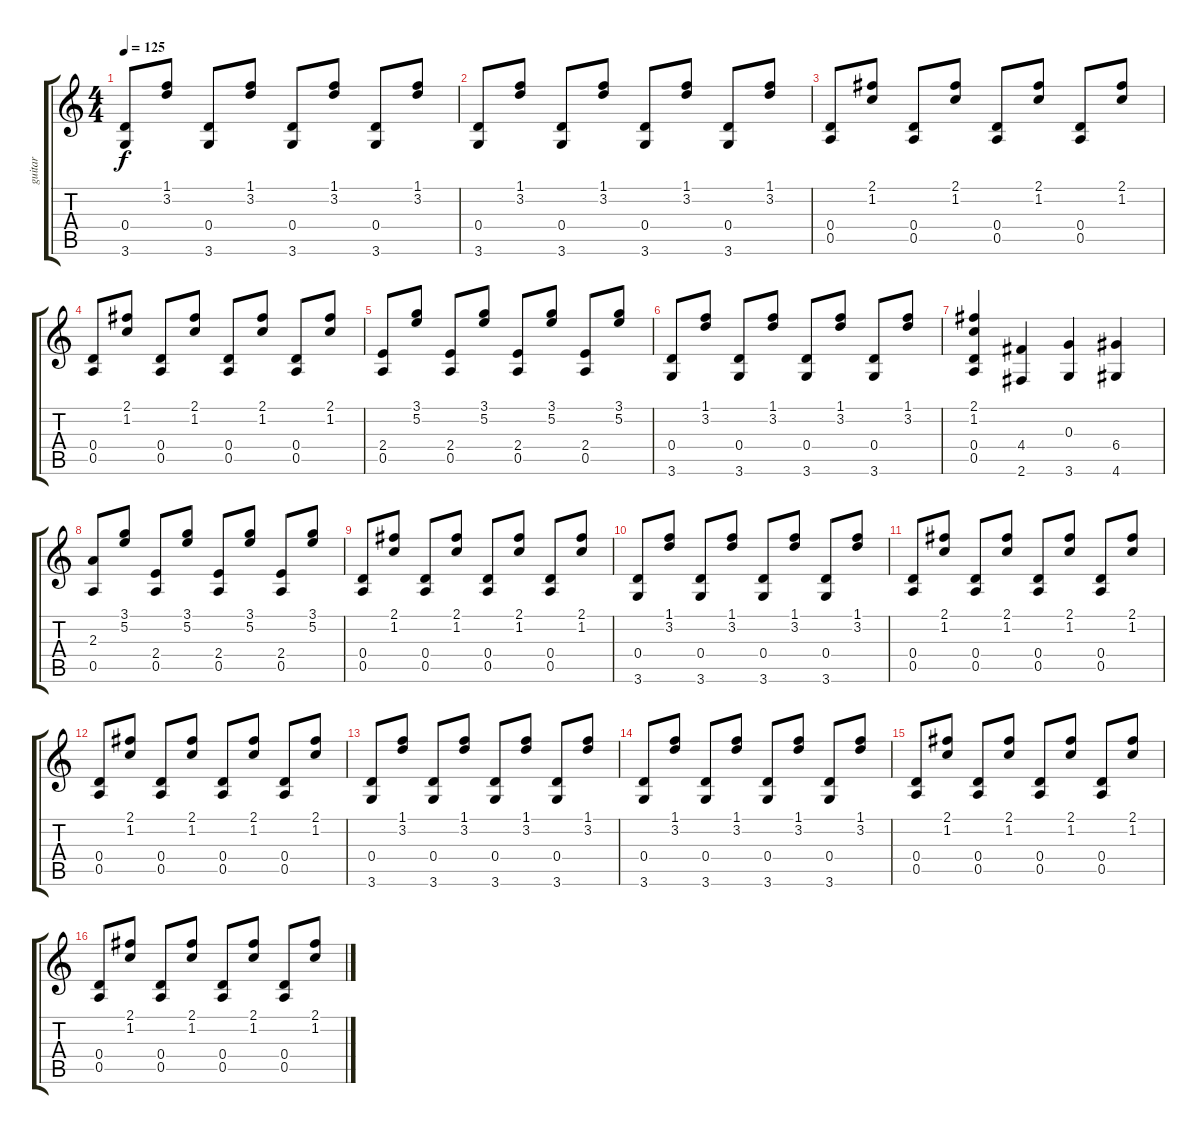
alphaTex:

\track ("guitar" "guitar") {instrument acousticguitarsteel}
\staff {score tabs}
\tuning (E4 B3 G3 D3 A2 E2) {hide}
\ts (4 4)
\tempo 125
\clef g2
\ks c
(0.4 3.6).8{dy f} (1.1 3.2).8 (0.4 3.6).8 (1.1 3.2).8 (0.4 3.6).8 (1.1 3.2).8 (0.4 3.6).8 (1.1 3.2).8 |
(0.4 3.6).8 (1.1 3.2).8 (0.4 3.6).8 (1.1 3.2).8 (0.4 3.6).8 (1.1 3.2).8 (0.4 3.6).8 (1.1 3.2).8 |
(0.4 0.5).8 (2.1 1.2).8 (0.4 0.5).8 (2.1 1.2).8 (0.4 0.5).8 (2.1 1.2).8 (0.4 0.5).8 (2.1 1.2).8 |
(0.4 0.5).8 (2.1 1.2).8 (0.4 0.5).8 (2.1 1.2).8 (0.4 0.5).8 (2.1 1.2).8 (0.4 0.5).8 (2.1 1.2).8 |
(2.4 0.5).8 (3.1 5.2).8 (2.4 0.5).8 (3.1 5.2).8 (2.4 0.5).8 (3.1 5.2).8 (2.4 0.5).8 (3.1 5.2).8 |
(0.4 3.6).8 (1.1 3.2).8 (0.4 3.6).8 (1.1 3.2).8 (0.4 3.6).8 (1.1 3.2).8 (0.4 3.6).8 (1.1 3.2).8 |
(2.1 1.2 0.4 0.5).4 (4.4 2.6).4 (0.3 3.6).4 (6.4 4.6).4 |
(2.3 0.5).8 (3.1 5.2).8 (2.4 0.5).8 (3.1 5.2).8 (2.4 0.5).8 (3.1 5.2).8 (2.4 0.5).8 (3.1 5.2).8 |
(0.4 0.5).8 (2.1 1.2).8 (0.4 0.5).8 (2.1 1.2).8 (0.4 0.5).8 (2.1 1.2).8 (0.4 0.5).8 (2.1 1.2).8 |
(0.4 3.6).8 (1.1 3.2).8 (0.4 3.6).8 (1.1 3.2).8 (0.4 3.6).8 (1.1 3.2).8 (0.4 3.6).8 (1.1 3.2).8 |
(0.4 0.5).8 (2.1 1.2).8 (0.4 0.5).8 (2.1 1.2).8 (0.4 0.5).8 (2.1 1.2).8 (0.4 0.5).8 (2.1 1.2).8 |
(0.4 0.5).8 (2.1 1.2).8 (0.4 0.5).8 (2.1 1.2).8 (0.4 0.5).8 (2.1 1.2).8 (0.4 0.5).8 (2.1 1.2).8 |
(0.4 3.6).8 (1.1 3.2).8 (0.4 3.6).8 (1.1 3.2).8 (0.4 3.6).8 (1.1 3.2).8 (0.4 3.6).8 (1.1 3.2).8 |
(0.4 3.6).8 (1.1 3.2).8 (0.4 3.6).8 (1.1 3.2).8 (0.4 3.6).8 (1.1 3.2).8 (0.4 3.6).8 (1.1 3.2).8 |
(0.4 0.5).8 (2.1 1.2).8 (0.4 0.5).8 (2.1 1.2).8 (0.4 0.5).8 (2.1 1.2).8 (0.4 0.5).8 (2.1 1.2).8 |
(0.4 0.5).8 (2.1 1.2).8 (0.4 0.5).8 (2.1 1.2).8 (0.4 0.5).8 (2.1 1.2).8 (0.4 0.5).8 (2.1 1.2).8
